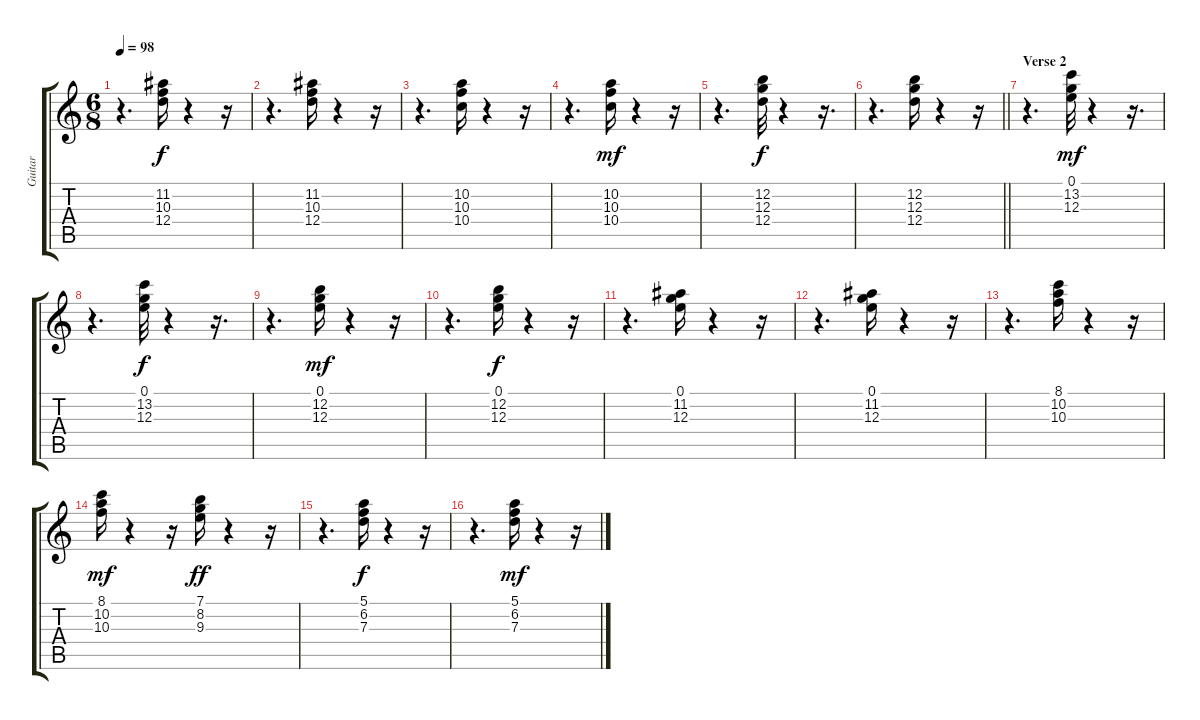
\track ("Guitar" "Guitar") {instrument electricguitarclean}
\staff {score tabs}
\tuning (E4 B3 G3 D3 A2 E2) {hide}
\ts (6 8)
\tempo 98
\clef g2
\ks c
r.4{d dy mf} (11.2 10.3 12.4).16{dy f} r.4 r.16 |
r.4{d} (11.2 10.3 12.4).16 r.4 r.16 |
r.4{d} (10.2 10.3 10.4).16 r.4 r.16 |
r.4{d} (10.2 10.3 10.4).16{dy mf} r.4 r.16 |
r.4{d} (12.2 12.3 12.4).32{dy f} r.4 r.16{d} |
\barLineRight lightlight
r.4{d} (12.2 12.3 12.4).16 r.4 r.16 |
\section ("" "Verse 2")
r.4{d} (0.1 13.2 12.3).32{dy mf} r.4 r.16{d} |
r.4{d} (0.1 13.2 12.3).32{dy f} r.4 r.16{d} |
r.4{d} (0.1 12.2 12.3).16{dy mf} r.4 r.16 |
r.4{d} (0.1 12.2 12.3).16{dy f} r.4 r.16 |
r.4{d} (0.1 11.2 12.3).16 r.4 r.16 |
r.4{d} (0.1 11.2 12.3).16 r.4 r.16 |
r.4{d} (8.1 10.2 10.3).16 r.4 r.16 |
(8.1 10.2 10.3).16{dy mf} r.4 r.16 (7.1 8.2 9.3).16{dy ff} r.4 r.16 |
r.4{d} (5.1 6.2 7.3).16{dy f} r.4 r.16 |
r.4{d} (5.1 6.2 7.3).16{dy mf} r.4 r.16
